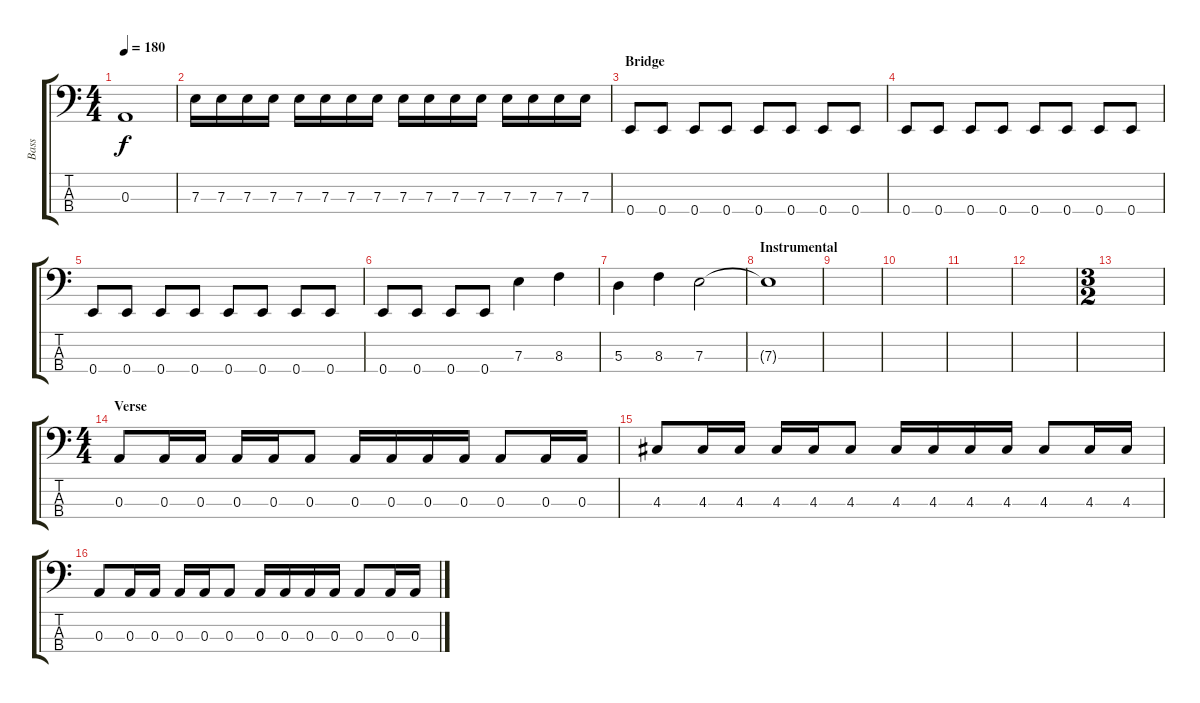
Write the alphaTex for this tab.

\track ("Bass" "Bass") {instrument electricbassfinger}
\staff {score tabs}
\tuning (G2 D2 A1 E1) {hide}
\ts (4 4)
\tempo 180
\clef f4
\ks c
0.3.1{dy f} |
7.3.16 7.3.16 7.3.16 7.3.16 7.3.16 7.3.16 7.3.16 7.3.16 7.3.16 7.3.16 7.3.16 7.3.16 7.3.16 7.3.16 7.3.16 7.3.16 |
\section ("" "Bridge")
0.4.8 0.4.8 0.4.8 0.4.8 0.4.8 0.4.8 0.4.8 0.4.8 |
0.4.8 0.4.8 0.4.8 0.4.8 0.4.8 0.4.8 0.4.8 0.4.8 |
0.4.8 0.4.8 0.4.8 0.4.8 0.4.8 0.4.8 0.4.8 0.4.8 |
0.4.8 0.4.8 0.4.8 0.4.8 7.3.4 8.3.4 |
5.3.4 8.3.4 7.3.2 |
\section ("" "Instrumental")
7.3{t}.1 |
|
|
|
|
\ts (3 2)
|
\ts (4 4)
\section ("" "Verse")
0.3.8 0.3.16 0.3.16 0.3.16 0.3.16 0.3.8 0.3.16 0.3.16 0.3.16 0.3.16 0.3.8 0.3.16 0.3.16 |
4.3.8 4.3.16 4.3.16 4.3.16 4.3.16 4.3.8 4.3.16 4.3.16 4.3.16 4.3.16 4.3.8 4.3.16 4.3.16 |
0.3.8 0.3.16 0.3.16 0.3.16 0.3.16 0.3.8 0.3.16 0.3.16 0.3.16 0.3.16 0.3.8 0.3.16 0.3.16
